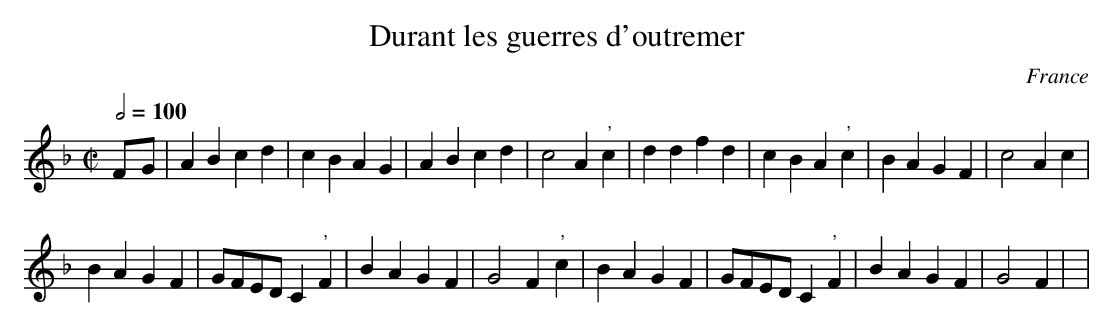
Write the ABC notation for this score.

X:1
T:Durant les guerres d'outremer
O:France
M:C|
L:1/4
Q:1/2=100
K:F
F/2-G/2|ABcd|cBAG|ABcd| c2A","c|ddfd|cBA","c|BAGF|c2 Ac| !
BAGF|G/2F/2E/2D/2 C","F|BAGF|G2 F","c|BAGF|G/2F/2E/2D/2 C","F|BAGF|G2 F|
|
